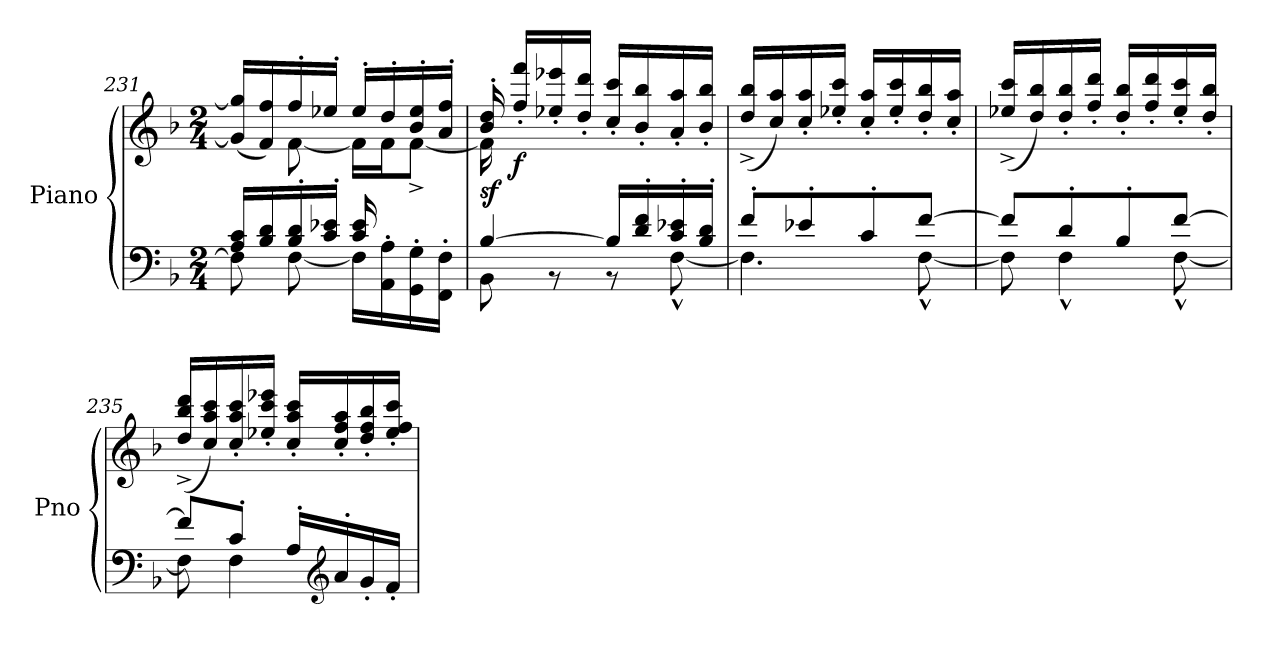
**kern	**kern	**dynam
*part1	*part1	*part1
*staff2	*staff1	*staff1/2
*I"Piano	*	*
*I'Pno	*	*
!!LO:PB:g=z
*clefF4	*clefG2	*
*k[b-]	*k[b-]	*
*M2/4	*M2/4	*
=231	=231	=231
*^	*^	*
16A/ 16c/LL	8F\]	(>16g/] 16gg/]LL	8ryy	.
16B-/ 16d/	.	16f/ 16ff/)	.	.
16B-/' 16d/'	[8F\	16ff'/	[8f\	.
16c/' 16e-X/'JJ	.	16ee-X'/JJ	.	.
16c/ 16e-/	16F\LL]	16ee-'/LL	16f\LL]	.
8.ryy	16AA\' 16A\'	16dd'/	16f\J	.
.	16GG\' 16G\'	16b-/' 16ee-/'	[8f^\J	.
.	16FF\' 16F\'JJ	16a/' 16ff/'JJ	.	.
=232	=232	=232	=232	=232
!	!	!	!	!LO:DY:b
[4B-/	8BB-\	16b-/' 16dd/'	16f\]	sf
!	!	!	!	!LO:DY:b
.	.	16ff/' 16fff/'LL	8.ryy	f
.	8r	16ee-X/' 16eee-X/'	.	.
.	.	16dd/' 16ddd/'JJ	.	.
16B-/LL]	8r	16cc/' 16ccc/'LL	4ryy	.
16d/' 16f/'	.	16b-/' 16bb-/'	.	.
16c/' 16e-X/'	[8F^^\	16a/' 16aa/'	.	.
16B-/' 16d/'JJ	.	16b-/' 16bb-/'JJ	.	.
*	*	*v	*v	*
=233	=233	=233	=233
8f'/L	4.F\]	(<16dd/^ 16bb-/^LL	.
.	.	16cc/ 16aa/)	.
8e-X'/	.	16cc/' 16aa/'	.
.	.	16ee-X/' 16ccc/'JJ	.
8c'/	.	16cc/' 16aa/'LL	.
.	.	16ee-/' 16ccc/'	.
[8f/J	[8F^^\	16dd/' 16bb-/'	.
.	.	16cc/' 16aa/'JJ	.
=234	=234	=234	=234
8f/L]	8F\]	(<16ee-X/^ 16ccc/^LL	.
.	.	16dd/ 16bb-/)	.
8d'/	4F^^\	16dd/' 16bb-/'	.
.	.	16ff/' 16ddd/'JJ	.
8B-'/	.	16dd/' 16bb-/'LL	.
.	.	16ff/' 16ddd/'	.
[8f/J	[8F^^\	16ee-/' 16ccc/'	.
.	.	16dd/' 16bb-/'JJ	.
=235	=235	=235	=235
8f/L]	8F\]	(<16dd/^ 16bb-/^ 16ddd/^LL	.
.	.	16cc/ 16aa/ 16ccc/)	.
8c'/J	4F\	16cc/' 16aa/' 16ccc/'	.
.	.	16ee-X/' 16ccc/' 16eee-X/'JJ	.
16A'/LL	.	16cc/' 16aa/' 16ccc/'LL	.
*clefG2	*	*	*
16a'/	.	16cc/' 16ff/' 16aa/'	.
16g'/	8ryy	16dd/' 16ff/' 16bb-/'	.
16f'/JJ	.	16ee-/' 16ff/' 16ccc/'JJ	.
*v	*v	*	*
=	=	=
*-	*-	*-
